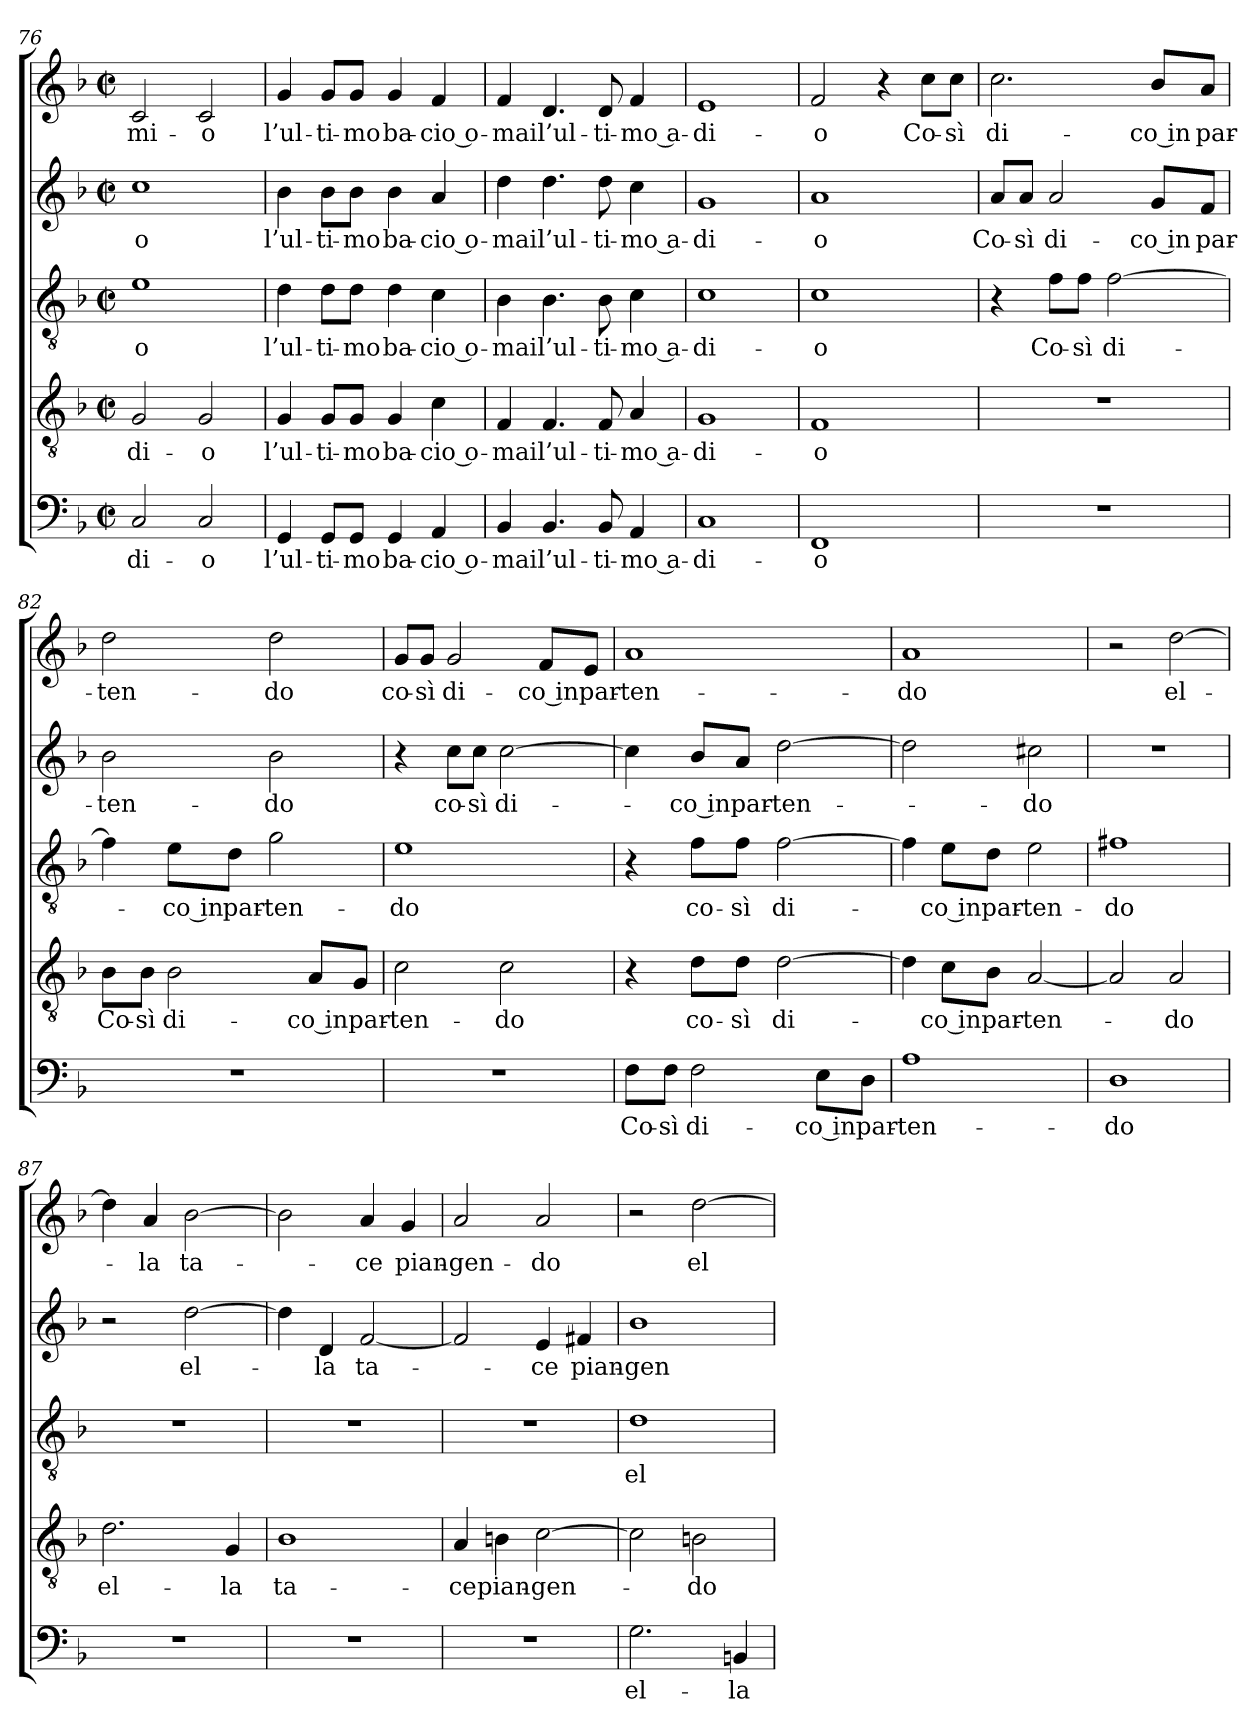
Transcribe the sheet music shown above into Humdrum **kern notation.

**kern	**text	**kern	**text	**kern	**text	**kern	**text	**kern	**text
*part5	*part5	*part4	*part4	*part3	*part3	*part2	*part2	*part1	*part1
*staff5	*staff5	*staff4	*staff4	*staff3	*staff3	*staff2	*staff2	*staff1	*staff1
*clefF4	*	*clefGv2	*	*clefGv2	*	*clefG2	*	*clefG2	*
*k[b-]	*	*k[b-]	*	*k[b-]	*	*k[b-]	*	*k[b-]	*
*F:	*	*F:	*	*F:	*	*F:	*	*F:	*
*M2/2	*	*M2/2	*	*M2/2	*	*M2/2	*	*M2/2	*
*met(c|)	*	*met(c|)	*	*met(c|)	*	*met(c|)	*	*met(c|)	*
=76	=76	=76	=76	=76	=76	=76	=76	=76	=76
!	!LO:LY:b	!	!LO:LY:b	!	!LO:LY:b	!	!LO:LY:b	!	!LO:LY:b
2C/	-di-	2G/	-di-	1e	-o	1cc	-o	2c/	mi-
!	!LO:LY:b	!	!LO:LY:b	!	!	!	!	!	!LO:LY:b
2C/	-o	2G/	-o	.	.	.	.	2c/	-o
=77	=77	=77	=77	=77	=77	=77	=77	=77	=77
!	!LO:LY:b	!	!LO:LY:b	!	!LO:LY:b	!	!LO:LY:b	!	!LO:LY:b
4GG/	l’ul-	4G/	l’ul-	4d\	l’ul-	4b-\	l’ul-	4g/	l’ul-
!	!LO:LY:b	!	!LO:LY:b	!	!LO:LY:b	!	!LO:LY:b	!	!LO:LY:b
8GG/L	-ti-	8G/L	-ti-	8d\L	-ti-	8b-\L	-ti-	8g/L	-ti-
!	!LO:LY:b	!	!LO:LY:b	!	!LO:LY:b	!	!LO:LY:b	!	!LO:LY:b
8GG/J	-mo	8G/J	-mo	8d\J	-mo	8b-\J	-mo	8g/J	-mo
!	!LO:LY:b	!	!LO:LY:b	!	!LO:LY:b	!	!LO:LY:b	!	!LO:LY:b
4GG/	ba-	4G/	ba-	4d\	ba-	4b-\	ba-	4g/	ba-
!	!LO:LY:b	!	!LO:LY:b	!	!LO:LY:b	!	!LO:LY:b	!	!LO:LY:b
4AA/	-cio o-	4c\	-cio o-	4c\	-cio o-	4a/	-cio o-	4f/	-cio o-
=78	=78	=78	=78	=78	=78	=78	=78	=78	=78
!	!LO:LY:b	!	!LO:LY:b	!	!LO:LY:b	!	!LO:LY:b	!	!LO:LY:b
4BB-/	-mai	4F/	-mai	4B-\	-mai	4dd\	-mai	4f/	-mai
!	!LO:LY:b	!	!LO:LY:b	!	!LO:LY:b	!	!LO:LY:b	!	!LO:LY:b
4.BB-/	l’ul-	4.F/	l’ul-	4.B-\	l’ul-	4.dd\	l’ul-	4.d/	l’ul-
!	!LO:LY:b	!	!LO:LY:b	!	!LO:LY:b	!	!LO:LY:b	!	!LO:LY:b
8BB-/	-ti-	8F/	-ti-	8B-\	-ti-	8dd\	-ti-	8d/	-ti-
!	!LO:LY:b	!	!LO:LY:b	!	!LO:LY:b	!	!LO:LY:b	!	!LO:LY:b
4AA/	-mo a-	4A/	-mo a-	4c\	-mo a-	4cc\	-mo a-	4f/	-mo a-
!!LO:LB:g=z
=79	=79	=79	=79	=79	=79	=79	=79	=79	=79
!	!LO:LY:b	!	!LO:LY:b	!	!LO:LY:b	!	!LO:LY:b	!	!LO:LY:b
1C	-di-	1G	-di-	1c	-di-	1g	-di-	1e	-di-
=80	=80	=80	=80	=80	=80	=80	=80	=80	=80
!	!LO:LY:b	!	!LO:LY:b	!	!LO:LY:b	!	!LO:LY:b	!	!LO:LY:b
1FF	-o	1F	-o	1c	-o	1a	-o	2f/	-o
.	.	.	.	.	.	.	.	4r	.
!	!	!	!	!	!	!	!	!	!LO:LY:b
.	.	.	.	.	.	.	.	8cc\L	Co-
!	!	!	!	!	!	!	!	!	!LO:LY:b
.	.	.	.	.	.	.	.	8cc\J	-sì
=81	=81	=81	=81	=81	=81	=81	=81	=81	=81
!	!	!	!	!	!	!	!LO:LY:b	!	!LO:LY:b
1r	.	1r	.	4r	.	8a/L	Co-	2.cc\	di-
!	!	!	!	!	!	!	!LO:LY:b	!	!
.	.	.	.	.	.	8a/J	-sì	.	.
!	!	!	!	!	!LO:LY:b	!	!LO:LY:b	!	!
.	.	.	.	8f\L	Co-	2a/	di-	.	.
!	!	!	!	!	!LO:LY:b	!	!	!	!
.	.	.	.	8f\J	-sì	.	.	.	.
!	!	!	!	!	!LO:LY:b	!	!	!	!
.	.	.	.	[2f\	di-	.	.	.	.
!	!	!	!	!	!	!	!LO:LY:b	!	!LO:LY:b
.	.	.	.	.	.	8g/L	-co in	8b-/L	-co in
!	!	!	!	!	!	!	!LO:LY:b	!	!LO:LY:b
.	.	.	.	.	.	8f/J	par-	8a/J	par-
=82	=82	=82	=82	=82	=82	=82	=82	=82	=82
!	!	!	!LO:LY:b	!	!	!	!LO:LY:b	!	!LO:LY:b
1r	.	8B-\L	Co-	4f\]	.	2b-\	-ten-	2dd\	-ten-
!	!	!	!LO:LY:b	!	!	!	!	!	!
.	.	8B-\J	-sì	.	.	.	.	.	.
!	!	!	!LO:LY:b	!	!LO:LY:b	!	!	!	!
.	.	2B-\	di-	8e\L	-co in	.	.	.	.
!	!	!	!	!	!LO:LY:b	!	!	!	!
.	.	.	.	8d\J	par-	.	.	.	.
!	!	!	!	!	!LO:LY:b	!	!LO:LY:b	!	!LO:LY:b
.	.	.	.	2g\	-ten-	2b-\	-do	2dd\	-do
!	!	!	!LO:LY:b	!	!	!	!	!	!
.	.	8A/L	-co in	.	.	.	.	.	.
!	!	!	!LO:LY:b	!	!	!	!	!	!
.	.	8G/J	par-	.	.	.	.	.	.
=83	=83	=83	=83	=83	=83	=83	=83	=83	=83
!	!	!	!LO:LY:b	!	!LO:LY:b	!	!	!	!LO:LY:b
1r	.	2c\	-ten-	1e	-do	4r	.	8g/L	co-
!	!	!	!	!	!	!	!	!	!LO:LY:b
.	.	.	.	.	.	.	.	8g/J	-sì
!	!	!	!	!	!	!	!LO:LY:b	!	!LO:LY:b
.	.	.	.	.	.	8cc\L	co-	2g/	di-
!	!	!	!	!	!	!	!LO:LY:b	!	!
.	.	.	.	.	.	8cc\J	-sì	.	.
!	!	!	!LO:LY:b	!	!	!	!LO:LY:b	!	!
.	.	2c\	-do	.	.	[2cc\	di-	.	.
!	!	!	!	!	!	!	!	!	!LO:LY:b
.	.	.	.	.	.	.	.	8f/L	-co in
!	!	!	!	!	!	!	!	!	!LO:LY:b
.	.	.	.	.	.	.	.	8e/J	par-
=84	=84	=84	=84	=84	=84	=84	=84	=84	=84
!	!LO:LY:b	!	!	!	!	!	!	!	!LO:LY:b
8F\L	Co-	4r	.	4r	.	4cc\]	.	1a	-ten-
!	!LO:LY:b	!	!	!	!	!	!	!	!
8F\J	-sì	.	.	.	.	.	.	.	.
!	!LO:LY:b	!	!LO:LY:b	!	!LO:LY:b	!	!LO:LY:b	!	!
2F\	di-	8d\L	co-	8f\L	co-	8b-/L	-co in	.	.
!	!	!	!LO:LY:b	!	!LO:LY:b	!	!LO:LY:b	!	!
.	.	8d\J	-sì	8f\J	-sì	8a/J	par-	.	.
!	!	!	!LO:LY:b	!	!LO:LY:b	!	!LO:LY:b	!	!
.	.	[2d\	di-	[2f\	di-	[2dd\	-ten-	.	.
!	!LO:LY:b	!	!	!	!	!	!	!	!
8E\L	-co in	.	.	.	.	.	.	.	.
!	!LO:LY:b	!	!	!	!	!	!	!	!
8D\J	par-	.	.	.	.	.	.	.	.
!!LO:LB:g=z
=85	=85	=85	=85	=85	=85	=85	=85	=85	=85
!	!LO:LY:b	!	!	!	!	!	!	!	!LO:LY:b
1A	-ten-	4d\]	.	4f\]	.	2dd\]	.	1a	-do
!	!	!	!LO:LY:b	!	!LO:LY:b	!	!	!	!
.	.	8c\L	-co in	8e\L	-co in	.	.	.	.
!	!	!	!LO:LY:b	!	!LO:LY:b	!	!	!	!
.	.	8B-\J	par-	8d\J	par-	.	.	.	.
!	!	!	!LO:LY:b	!	!LO:LY:b	!	!LO:LY:b	!	!
.	.	[2A/	-ten-	2e\	-ten-	2cc#X\	-do	.	.
=86	=86	=86	=86	=86	=86	=86	=86	=86	=86
!	!LO:LY:b	!	!	!	!LO:LY:b	!	!	!	!
1D	-do	2A/]	.	1f#X	-do	1r	.	2r	.
!	!	!	!LO:LY:b	!	!	!	!	!	!LO:LY:b
.	.	2A/	-do	.	.	.	.	[2dd\	el-
=87	=87	=87	=87	=87	=87	=87	=87	=87	=87
!	!	!	!LO:LY:b	!	!	!	!	!	!
1r	.	2.d\	el-	1r	.	2r	.	4dd\]	.
!	!	!	!	!	!	!	!	!	!LO:LY:b
.	.	.	.	.	.	.	.	4a/	-la
!	!	!	!	!	!	!	!LO:LY:b	!	!LO:LY:b
.	.	.	.	.	.	[2dd\	el-	[2b-\	ta-
!	!	!	!LO:LY:b	!	!	!	!	!	!
.	.	4G/	-la	.	.	.	.	.	.
=88	=88	=88	=88	=88	=88	=88	=88	=88	=88
!	!	!	!LO:LY:b	!	!	!	!	!	!
1r	.	1B-	ta-	1r	.	4dd\]	.	2b-\]	.
!	!	!	!	!	!	!	!LO:LY:b	!	!
.	.	.	.	.	.	4d/	-la	.	.
!	!	!	!	!	!	!	!LO:LY:b	!	!LO:LY:b
.	.	.	.	.	.	[2f/	ta-	4a/	-ce
!	!	!	!	!	!	!	!	!	!LO:LY:b
.	.	.	.	.	.	.	.	4g/	pian-
=89	=89	=89	=89	=89	=89	=89	=89	=89	=89
!	!	!	!LO:LY:b	!	!	!	!	!	!LO:LY:b
1r	.	4A/	-ce	1r	.	2f/]	.	2a/	-gen-
!	!	!	!LO:LY:b	!	!	!	!	!	!
.	.	4Bn\	pian-	.	.	.	.	.	.
!	!	!	!LO:LY:b	!	!	!	!LO:LY:b	!	!LO:LY:b
.	.	[2c\	-gen-	.	.	4e/	-ce	2a/	-do
!	!	!	!	!	!	!	!LO:LY:b	!	!
.	.	.	.	.	.	4f#X/	pian-	.	.
=90	=90	=90	=90	=90	=90	=90	=90	=90	=90
!	!LO:LY:b	!	!	!	!LO:LY:b	!	!LO:LY:b	!	!
2.G\	el-	2c\]	.	1d	el-	1b-	-gen-	2r	.
!	!	!	!LO:LY:b	!	!	!	!	!	!LO:LY:b
.	.	2Bn\	-do	.	.	.	.	[2dd\	el-
!	!LO:LY:b	!	!	!	!	!	!	!	!
4BBn/	-la	.	.	.	.	.	.	.	.
=	=	=	=	=	=	=	=	=	=
*-	*-	*-	*-	*-	*-	*-	*-	*-	*-
